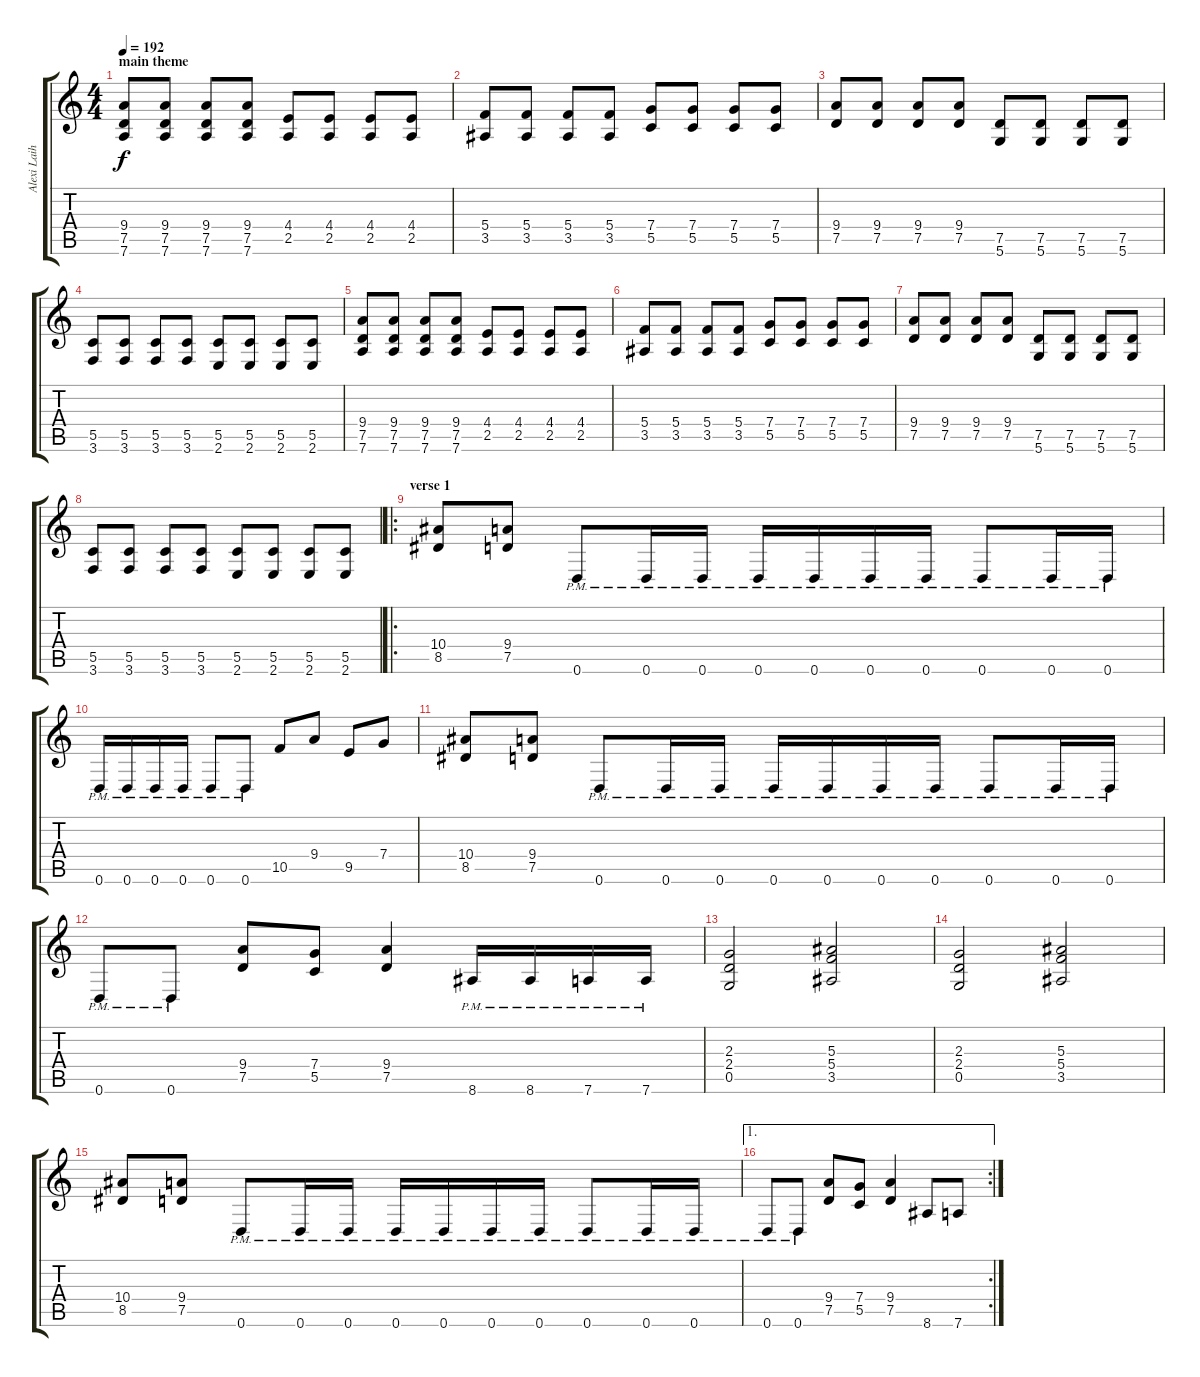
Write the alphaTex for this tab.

\track ("Alexi Laiho" "Alexi Laih") {instrument distortionguitar}
\staff {score tabs}
\tuning (D4 A3 F3 C3 G2 D2) {hide}
\ts (4 4)
\section ("" "main theme")
\tempo 192
\clef g2
\ks c
(9.4 7.5 7.6).8{dy f} (9.4 7.5 7.6).8 (9.4 7.5 7.6).8 (9.4 7.5 7.6).8 (4.4 2.5).8 (4.4 2.5).8 (4.4 2.5).8 (4.4 2.5).8 |
(5.4 3.5).8 (5.4 3.5).8 (5.4 3.5).8 (5.4 3.5).8 (7.4 5.5).8 (7.4 5.5).8 (7.4 5.5).8 (7.4 5.5).8 |
(9.4 7.5).8 (9.4 7.5).8 (9.4 7.5).8 (9.4 7.5).8 (7.5 5.6).8 (7.5 5.6).8 (7.5 5.6).8 (7.5 5.6).8 |
(5.5 3.6).8 (5.5 3.6).8 (5.5 3.6).8 (5.5 3.6).8 (5.5 2.6).8 (5.5 2.6).8 (5.5 2.6).8 (5.5 2.6).8 |
(9.4 7.5 7.6).8 (9.4 7.5 7.6).8 (9.4 7.5 7.6).8 (9.4 7.5 7.6).8 (4.4 2.5).8 (4.4 2.5).8 (4.4 2.5).8 (4.4 2.5).8 |
(5.4 3.5).8 (5.4 3.5).8 (5.4 3.5).8 (5.4 3.5).8 (7.4 5.5).8 (7.4 5.5).8 (7.4 5.5).8 (7.4 5.5).8 |
(9.4 7.5).8 (9.4 7.5).8 (9.4 7.5).8 (9.4 7.5).8 (7.5 5.6).8 (7.5 5.6).8 (7.5 5.6).8 (7.5 5.6).8 |
(5.5 3.6).8 (5.5 3.6).8 (5.5 3.6).8 (5.5 3.6).8 (5.5 2.6).8 (5.5 2.6).8 (5.5 2.6).8 (5.5 2.6).8 |
\ro
\section ("" "verse 1")
(10.4 8.5).8 (9.4 7.5).8 0.6{pm}.8 0.6{pm}.16 0.6{pm}.16 0.6{pm}.16 0.6{pm}.16 0.6{pm}.16 0.6{pm}.16 0.6{pm}.8 0.6{pm}.16 0.6{pm}.16 |
0.6{pm}.16 0.6{pm}.16 0.6{pm}.16 0.6{pm}.16 0.6{pm}.8 0.6{pm}.8 10.5.8 9.4.8 9.5.8 7.4.8 |
(10.4 8.5).8 (9.4 7.5).8 0.6{pm}.8 0.6{pm}.16 0.6{pm}.16 0.6{pm}.16 0.6{pm}.16 0.6{pm}.16 0.6{pm}.16 0.6{pm}.8 0.6{pm}.16 0.6{pm}.16 |
0.6{pm}.8 0.6{pm}.8 (9.4 7.5).8 (7.4 5.5).8 (9.4 7.5).4 8.6{pm}.16 8.6{pm}.16 7.6{pm}.16 7.6{pm}.16 |
(2.3 2.4 0.5).2 (5.3 5.4 3.5).2 |
(2.3 2.4 0.5).2 (5.3 5.4 3.5).2 |
(10.4 8.5).8 (9.4 7.5).8 0.6{pm}.8 0.6{pm}.16 0.6{pm}.16 0.6{pm}.16 0.6{pm}.16 0.6{pm}.16 0.6{pm}.16 0.6{pm}.8 0.6{pm}.16 0.6{pm}.16 |
\ae 1
\rc 2
0.6{pm}.8 0.6{pm}.8 (9.4 7.5).8 (7.4 5.5).8 (9.4 7.5).4 8.6.8 7.6.8
